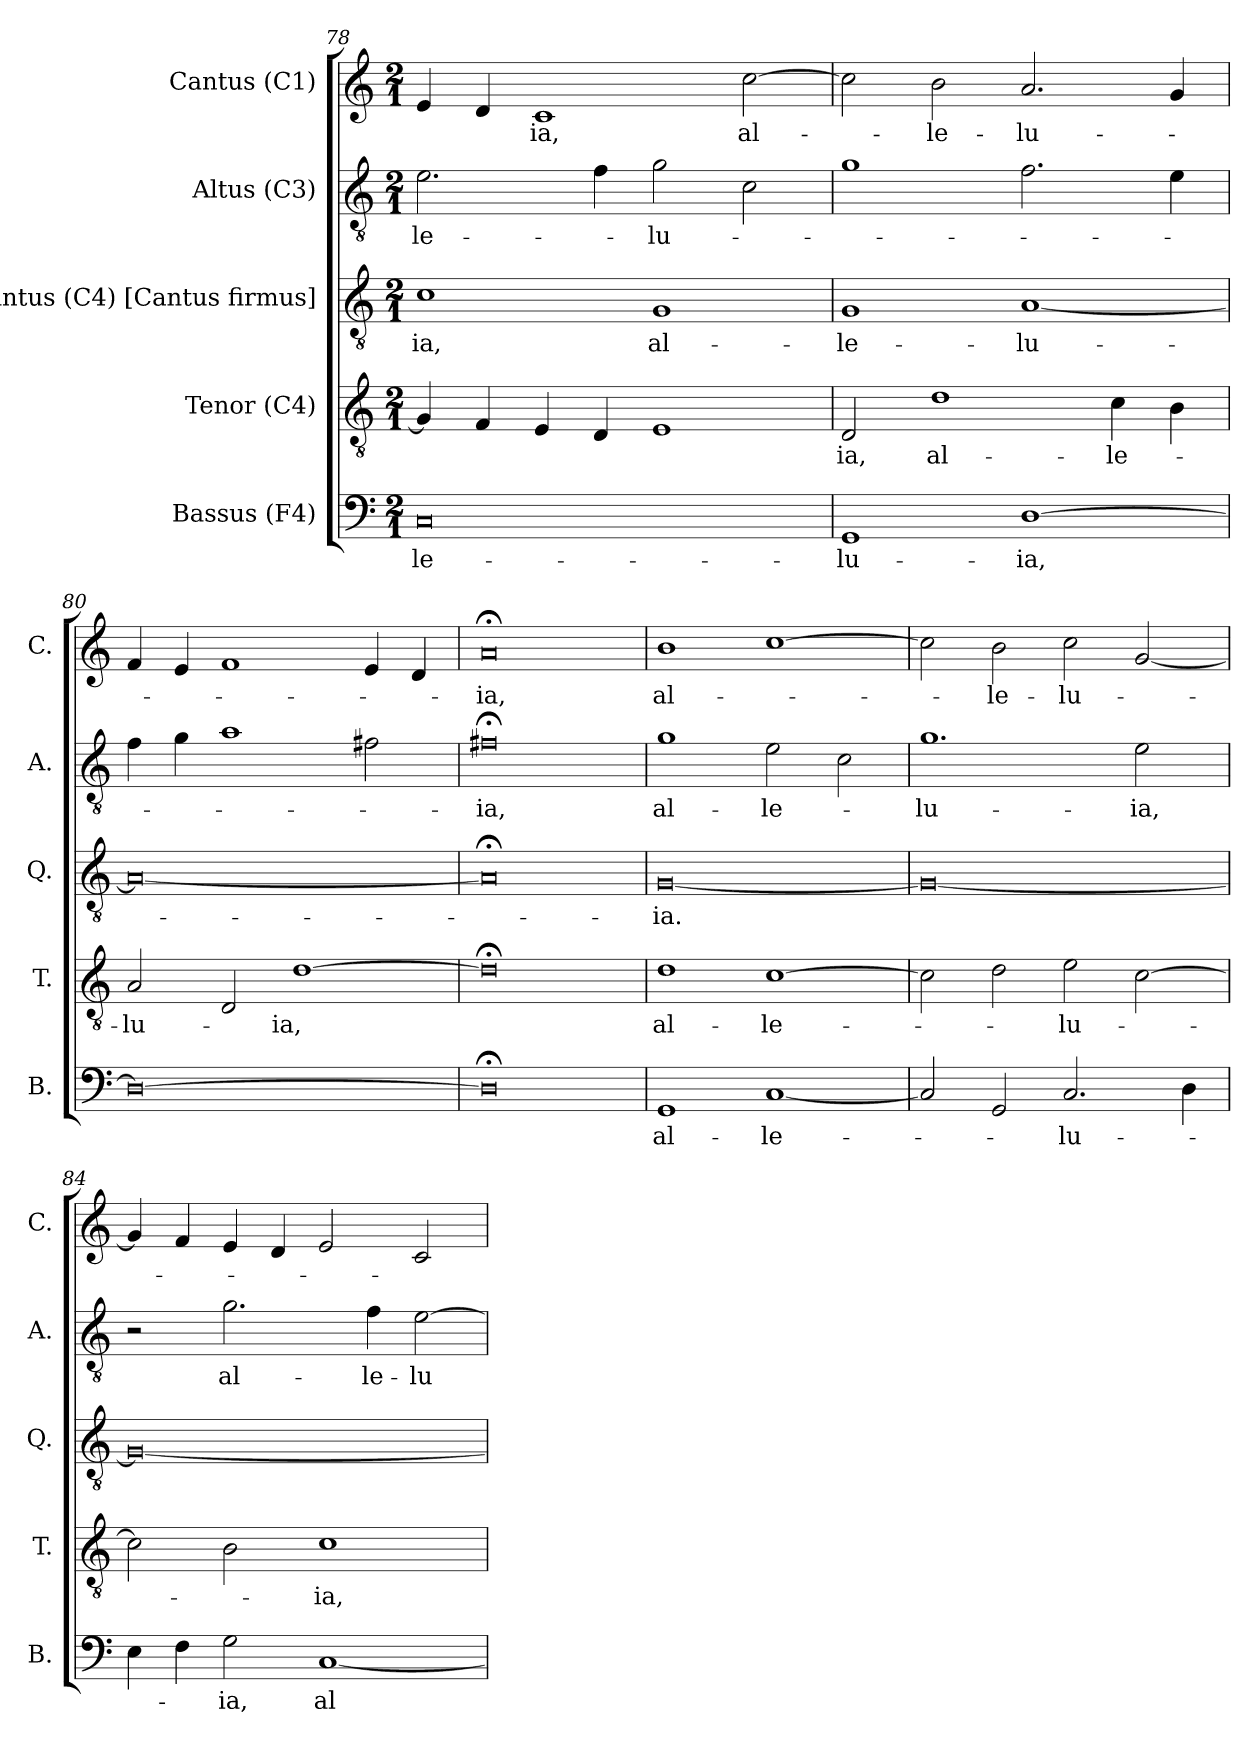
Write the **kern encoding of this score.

**kern	**text	**kern	**text	**kern	**text	**kern	**text	**kern	**text
*part5	*part5	*part4	*part4	*part3	*part3	*part2	*part2	*part1	*part1
*staff5	*staff5	*staff4	*staff4	*staff3	*staff3	*staff2	*staff2	*staff1	*staff1
*I"Bassus (F4)	*	*I"Tenor (C4)	*	*I"Quintus (C4) [Cantus firmus]	*	*I"Altus (C3)	*	*I"Cantus (C1)	*
*I'B.	*	*I'T.	*	*I'Q.	*	*I'A.	*	*I'C.	*
*clefF4	*	*clefGv2	*	*clefGv2	*	*clefGv2	*	*clefG2	*
*	*	*ITrd7c12	*	*ITrd7c12	*	*	*	*	*
*k[]	*	*k[]	*	*k[]	*	*k[]	*	*k[]	*
*C:	*	*C:	*	*C:	*	*C:	*	*C:	*
*M2/1	*	*M2/1	*	*M2/1	*	*M2/1	*	*M2/1	*
=78	=78	=78	=78	=78	=78	=78	=78	=78	=78
!	!LO:LY:b:color=#000000	!	!	!	!	!	!	!	!
!	!	!	!	!	!LO:LY:b:color=#000000	!	!	!	!
!	!	!	!	!	!	!	!LO:LY:b:color=#000000	!	!
0Ci	-le-	4GGi/]	.	1Ci	-ia,	2.ei\	-le-	4ei/	.
.	.	4FFi/	.	.	.	.	.	4di/	.
!	!	!	!	!	!	!	!	!	!LO:LY:b:color=#000000
.	.	4EEi/	.	.	.	.	.	1ci	-ia,
.	.	4DDi/	.	.	.	4fi\	.	.	.
!	!	!	!	!	!LO:LY:b:color=#000000	!	!	!	!
!	!	!	!	!	!	!	!LO:LY:b:color=#000000	!	!
.	.	1EEi	.	1GGi	al-	2gi\	-lu-	.	.
!	!	!	!	!	!	!	!	!	!LO:LY:b:color=#000000
.	.	.	.	.	.	2ci\	.	[2cci\	al-
=79	=79	=79	=79	=79	=79	=79	=79	=79	=79
!	!LO:LY:b:color=#000000	!	!	!	!	!	!	!	!
!	!	!	!LO:LY:b:color=#000000	!	!	!	!	!	!
!	!	!	!	!	!LO:LY:b:color=#000000	!	!	!	!
1GGi	-lu-	2DDi/	-ia,	1GGi	-le-	1gi	.	2cci\]	.
!	!	!	!LO:LY:b:color=#000000	!	!	!	!	!	!
!	!	!	!	!	!	!	!	!	!LO:LY:b:color=#000000
.	.	1Di	al-	.	.	.	.	2bi\	-le-
!	!LO:LY:b:color=#000000	!	!	!	!	!	!	!	!
!	!	!	!	!	!LO:LY:b:color=#000000	!	!	!	!
!	!	!	!	!	!	!	!	!	!LO:LY:b:color=#000000
[1Di	-ia,	.	.	[1AAi	-lu-	2.fi\	.	2.ai/	-lu-
!	!	!	!LO:LY:b:color=#000000	!	!	!	!	!	!
.	.	4Ci\	-le-	.	.	.	.	.	.
.	.	4BBi\	.	.	.	4ei\	.	4gi/	.
!!LO:LB:g=z
=80	=80	=80	=80	=80	=80	=80	=80	=80	=80
!	!	!	!LO:LY:b:color=#000000	!	!	!	!	!	!
0Di_	.	2AAi/	-lu-	0AAi_	.	4fi\	.	4fi/	.
.	.	.	.	.	.	4gi\	.	4ei/	.
.	.	2DDi/	.	.	.	1ai	.	1fi	.
!	!	!	!LO:LY:b:color=#000000	!	!	!	!	!	!
.	.	[1Di	-ia,	.	.	.	.	.	.
.	.	.	.	.	.	2f#Xi\	.	4ei/	.
.	.	.	.	.	.	.	.	4di/	.
=81	=81	=81	=81	=81	=81	=81	=81	=81	=81
!	!	!	!	!	!	!	!LO:LY:b:color=#000000	!	!
!	!	!	!	!	!	!	!	!	!LO:LY:b:color=#000000
0D;i]	.	0D;i]	.	0AA;i]	.	0f#X;i	-ia,	0a;i	-ia,
=82	=82	=82	=82	=82	=82	=82	=82	=82	=82
!	!LO:LY:b:color=#000000	!	!	!	!	!	!	!	!
!	!	!	!LO:LY:b:color=#000000	!	!	!	!	!	!
!	!	!	!	!	!LO:LY:b:color=#000000	!	!	!	!
!	!	!	!	!	!	!	!LO:LY:b:color=#000000	!	!
!	!	!	!	!	!	!	!	!	!LO:LY:b:color=#000000
1GGi	al-	1Di	al-	[0GGi	-ia.	1gi	al-	1bi	al-
!	!LO:LY:b:color=#000000	!	!	!	!	!	!	!	!
!	!	!	!LO:LY:b:color=#000000	!	!	!	!	!	!
!	!	!	!	!	!	!	!LO:LY:b:color=#000000	!	!
[1Ci	-le-	[1Ci	-le-	.	.	2ei\	-le-	[1cci	.
.	.	.	.	.	.	2ci\	.	.	.
=83	=83	=83	=83	=83	=83	=83	=83	=83	=83
!	!	!	!	!	!	!	!LO:LY:b:color=#000000	!	!
2Ci/]	.	2Ci\]	.	0GGi_	.	1.gi	-lu-	2cci\]	.
!	!	!	!	!	!	!	!	!	!LO:LY:b:color=#000000
2GGi/	.	2Di\	.	.	.	.	.	2bi\	-le-
!	!LO:LY:b:color=#000000	!	!	!	!	!	!	!	!
!	!	!	!LO:LY:b:color=#000000	!	!	!	!	!	!
!	!	!	!	!	!	!	!	!	!LO:LY:b:color=#000000
2.Ci/	-lu-	2Ei\	-lu-	.	.	.	.	2cci\	-lu-
!	!	!	!	!	!	!	!LO:LY:b:color=#000000	!	!
.	.	[2Ci\	.	.	.	2ei\	-ia,	[2gi/	.
4Di\	.	.	.	.	.	.	.	.	.
!!LO:PB:g=z
=84	=84	=84	=84	=84	=84	=84	=84	=84	=84
4Ei\	.	2Ci\]	.	0GGi_	.	2r	.	4gi/]	.
4Fi\	.	.	.	.	.	.	.	4fi/	.
!	!LO:LY:b:color=#000000	!	!	!	!	!	!	!	!
!	!	!	!	!	!	!	!LO:LY:b:color=#000000	!	!
2Gi\	-ia,	2BBi\	.	.	.	2.gi\	al-	4ei/	.
.	.	.	.	.	.	.	.	4di/	.
!	!LO:LY:b:color=#000000	!	!	!	!	!	!	!	!
!	!	!	!LO:LY:b:color=#000000	!	!	!	!	!	!
[1Ci	al-	1Ci	-ia,	.	.	.	.	2ei/	.
!	!	!	!	!	!	!	!LO:LY:b:color=#000000	!	!
.	.	.	.	.	.	4fi\	-le-	.	.
!	!	!	!	!	!	!	!LO:LY:b:color=#000000	!	!
.	.	.	.	.	.	[2ei\	-lu-	2ci/	.
=	=	=	=	=	=	=	=	=	=
*-	*-	*-	*-	*-	*-	*-	*-	*-	*-
